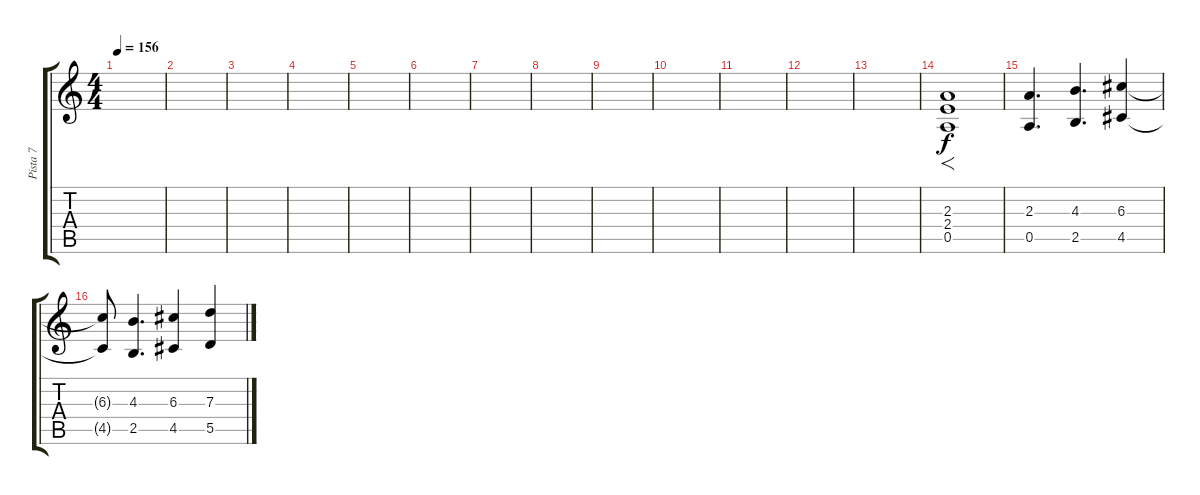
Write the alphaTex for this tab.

\track ("Pista 7" "Pista 7") {instrument distortionguitar}
\staff {score tabs}
\tuning (E4 B3 G3 D3 A2 E2) {hide}
\ts (4 4)
\tempo 156
\clef g2
\ks c
|
|
|
|
|
|
|
|
|
|
|
|
|
(2.3 2.4 0.5).1{f} |
(2.3 0.5).4{d} (4.3 2.5).4{d} (6.3 4.5).4 |
(6.3{t} 4.5{t}).8 (4.3 2.5).4{d} (6.3 4.5).4 (7.3 5.5).4
